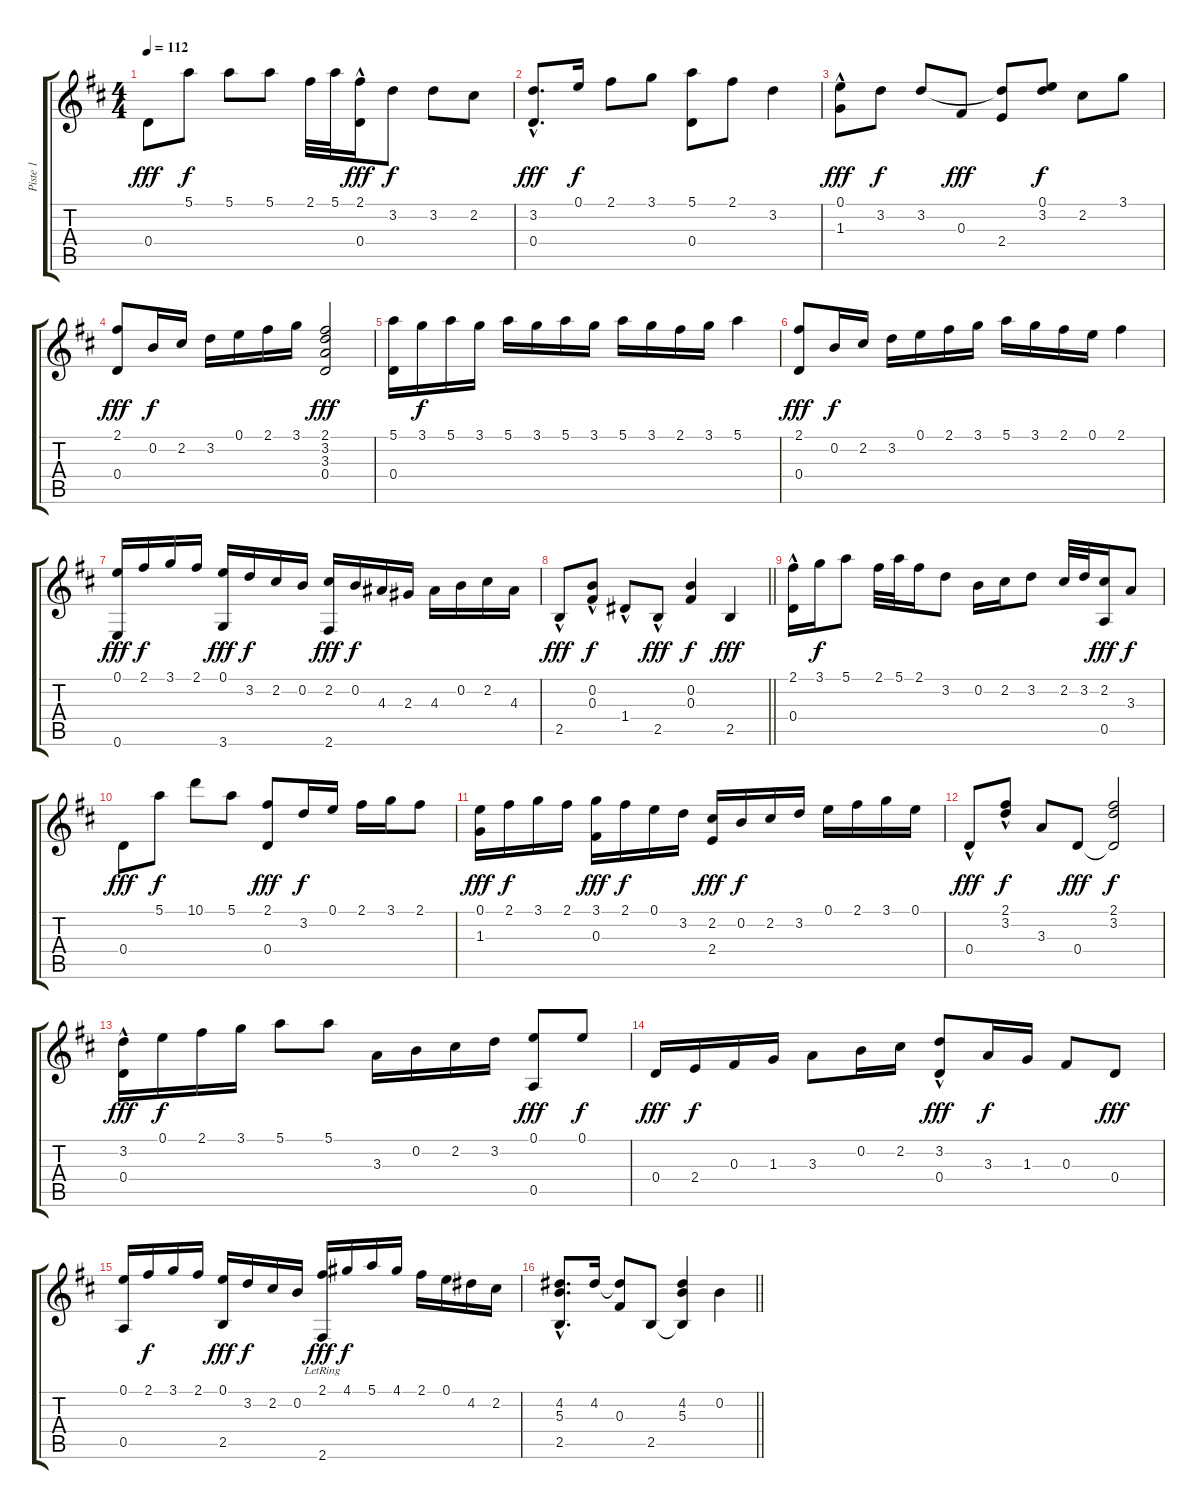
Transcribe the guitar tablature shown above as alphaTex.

\track ("Piste 1" "Piste 1") {instrument acousticguitarnylon}
\staff {score tabs}
\tuning (E4 B3 Gb3 D3 A2 E2) {hide}
\ts (4 4)
\tempo 112
\clef g2
\ks d
0.4.8{dy fff} 5.1.8{dy f} 5.1.8 5.1.8 2.1.32 5.1.32 (2.1 0.4{hac}).16{dy fff} 3.2.8{dy f} 3.2.8 2.2.8 |
(3.2{hac} 0.4).8{d dy fff} 0.1.16{dy f} 2.1.8 3.1.8 (5.1 0.4).8 2.1.8 3.2.4 |
(0.1 1.3{hac}).8{dy fff} 3.2.8{dy f} 3.2.8 0.3.8{dy fff} (3.2{t} 2.4).8 (0.1 3.2).8{dy f} 2.2.8 3.1.8 |
(2.1 0.4).8{dy fff} 0.2.16{dy f} 2.2.16 3.2.16 0.1.16 2.1.16 3.1.16 (2.1 3.2 3.3 0.4).2{dy fff} |
(5.1 0.4).16 3.1.16{dy f} 5.1.16 3.1.16 5.1.16 3.1.16 5.1.16 3.1.16 5.1.16 3.1.16 2.1.16 3.1.16 5.1.4 |
(2.1 0.4).8{dy fff} 0.2.16{dy f} 2.2.16 3.2.16 0.1.16 2.1.16 3.1.16 5.1.16 3.1.16 2.1.16 0.1.16 2.1.4 |
(0.1 0.6).16{dy fff} 2.1.16{dy f} 3.1.16 2.1.16 (0.1 3.6).16{dy fff} 3.2.16{dy f} 2.2.16 0.2.16 (2.2 2.6).16{dy fff} 0.2.16{dy f} 4.3.16 2.3.16 4.3.16 0.2.16 2.2.16 4.3.16 |
\barLineRight lightlight
2.5{hac}.8{dy fff} (0.2{hac} 0.3{hac}).8{dy f} 1.4{hac}.8 2.5{hac}.8{dy fff} (0.2 0.3).4{dy f} 2.5.4{dy fff} |
(2.1 0.4{hac}).16 3.1.16{dy f} 5.1.8 2.1.32 5.1.32 2.1.16 3.2.8 0.2.16 2.2.16 3.2.8 2.2.32 3.2.32 (2.2 0.5).16{dy fff} 3.3.8{dy f} |
0.4.8{dy fff} 5.1.8{dy f} 10.1.8 5.1.8 (2.1 0.4).8{dy fff} 3.2.16{dy f} 0.1.16 2.1.16 3.1.16 2.1.8 |
(0.1 1.3).16{dy fff} 2.1.16{dy f} 3.1.16 2.1.16 (3.1 0.3).16{dy fff} 2.1.16{dy f} 0.1.16 3.2.16 (2.2 2.4).16{dy fff} 0.2.16{dy f} 2.2.16 3.2.16 0.1.16 2.1.16 3.1.16 0.1.16 |
0.4{hac}.8{dy fff} (2.1{hac} 3.2{hac}).8{dy f} 3.3.8 0.4.8{dy fff} (2.1 3.2 0.4{t}).2{dy f} |
(3.2 0.4{hac}).16{dy fff} 0.1.16{dy f} 2.1.16 3.1.16 5.1.8 5.1.8 3.3.16 0.2.16 2.2.16 3.2.16 (0.1 0.5).8{dy fff} 0.1.8{dy f} |
0.4.16{dy fff} 2.4.16{dy f} 0.3.16 1.3.16 3.3.8 0.2.16 2.2.16 (3.2 0.4{hac}).8{dy fff} 3.3.16{dy f} 1.3.16 0.3.8 0.4.8{dy fff} |
(0.1 0.5).16 2.1.16{dy f} 3.1.16 2.1.16 (0.1 2.5).16{dy fff} 3.2.16{dy f} 2.2.16 0.2.16 (2.1 2.6{lr}).16{dy fff} 4.1.16{dy f} 5.1.16 4.1.16 2.1.16 0.1.16 4.2.16 2.2.16 |
\barLineRight lightlight
(4.2{hac} 5.3 2.5{hac}).8{d} 4.2.16 (4.2{t} 0.3).8 2.5.8 (4.2 5.3 2.5{t}).4 0.2.4
